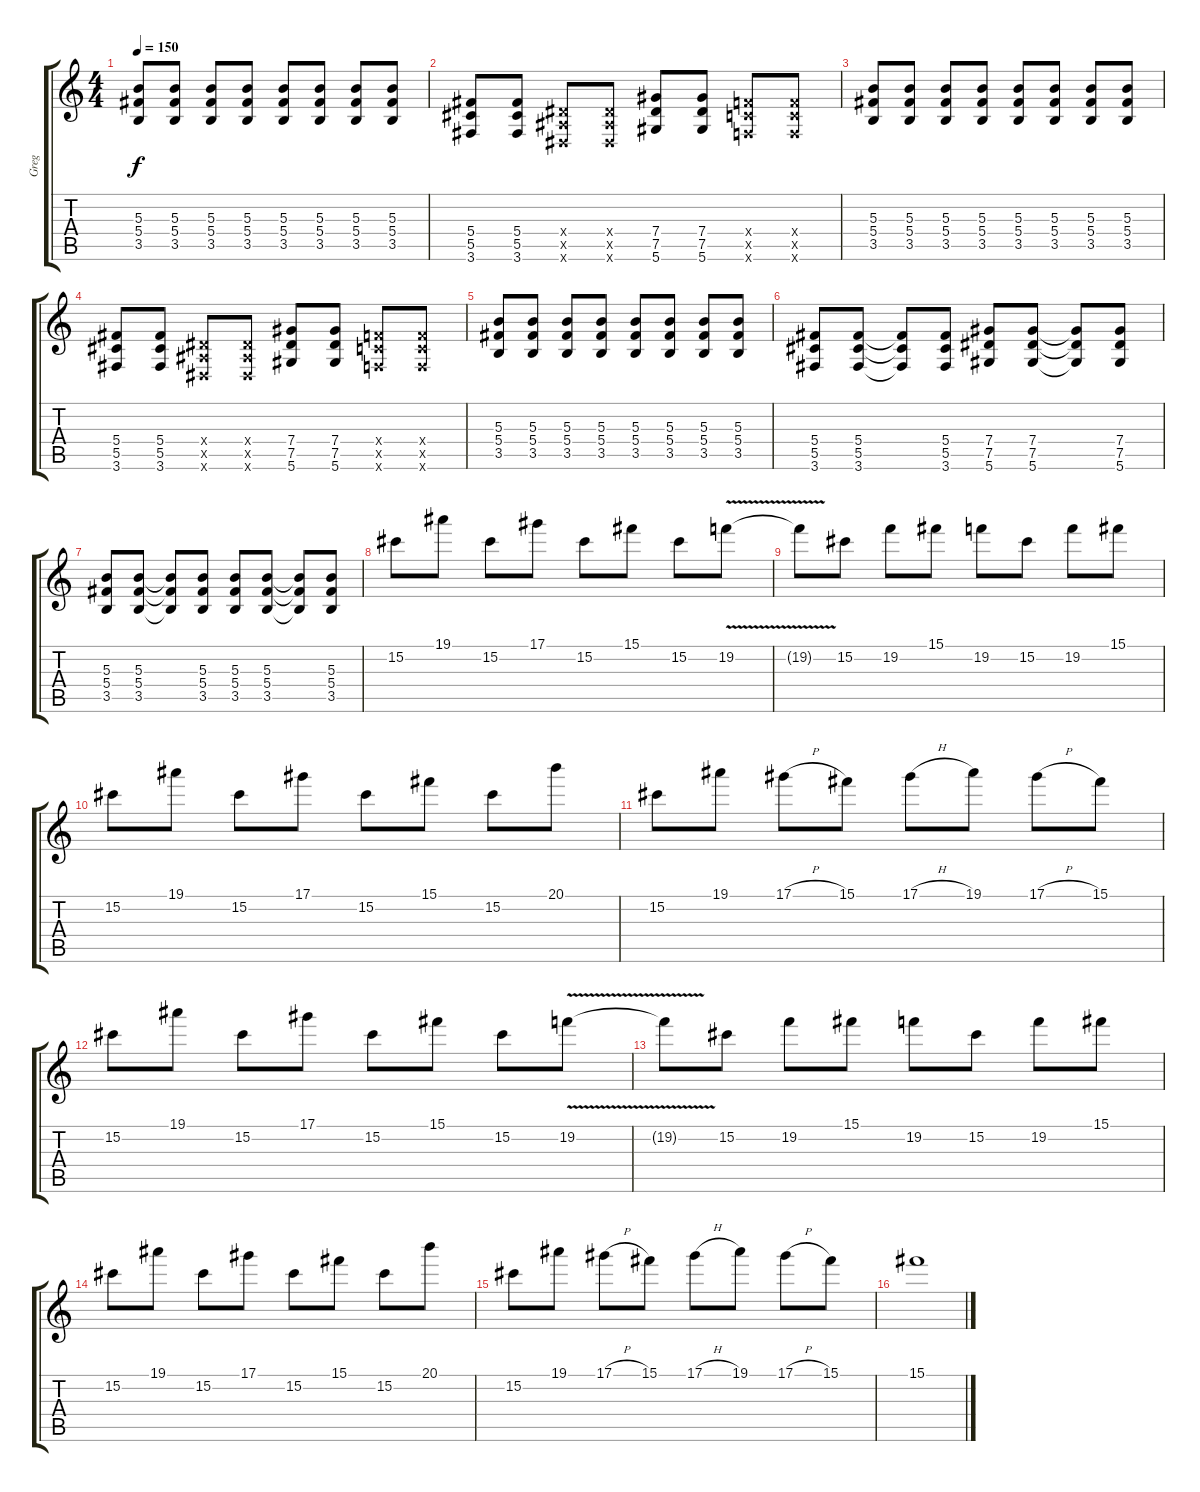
\track ("Greg" "Greg") {instrument distortionguitar}
\staff {score tabs}
\tuning (Eb4 Bb3 Gb3 Db3 Ab2 Eb2) {hide}
\ts (4 4)
\tempo 150
\clef g2
\ks c
(5.3 5.4 3.5).8{dy f} (5.3 5.4 3.5).8 (5.3 5.4 3.5).8 (5.3 5.4 3.5).8 (5.3 5.4 3.5).8 (5.3 5.4 3.5).8 (5.3 5.4 3.5).8 (5.3 5.4 3.5).8 |
(5.4 5.5 3.6).8 (5.4 5.5 3.6).8 (2.4{x} 2.5{x} 0.6{x}).8 (2.4{x} 2.5{x} 0.6{x}).8 (7.4 7.5 5.6).8 (7.4 7.5 5.6).8 (4.4{x} 4.5{x} 2.6{x}).8 (4.4{x} 4.5{x} 2.6{x}).8 |
(5.3 5.4 3.5).8 (5.3 5.4 3.5).8 (5.3 5.4 3.5).8 (5.3 5.4 3.5).8 (5.3 5.4 3.5).8 (5.3 5.4 3.5).8 (5.3 5.4 3.5).8 (5.3 5.4 3.5).8 |
(5.4 5.5 3.6).8 (5.4 5.5 3.6).8 (2.4{x} 2.5{x} 0.6{x}).8 (2.4{x} 2.5{x} 0.6{x}).8 (7.4 7.5 5.6).8 (7.4 7.5 5.6).8 (4.4{x} 4.5{x} 2.6{x}).8 (4.4{x} 4.5{x} 2.6{x}).8 |
(5.3 5.4 3.5).8 (5.3 5.4 3.5).8 (5.3 5.4 3.5).8 (5.3 5.4 3.5).8 (5.3 5.4 3.5).8 (5.3 5.4 3.5).8 (5.3 5.4 3.5).8 (5.3 5.4 3.5).8 |
(5.4 5.5 3.6).8 (5.4 5.5 3.6).8 (5.4{t} 5.5{t} 3.6{t}).8 (5.4 5.5 3.6).8 (7.4 7.5 5.6).8 (7.4 7.5 5.6).8 (7.4{t} 7.5{t} 5.6{t}).8 (7.4 7.5 5.6).8 |
(5.3 5.4 3.5).8 (5.3 5.4 3.5).8 (5.3{t} 5.4{t} 3.5{t}).8 (5.3 5.4 3.5).8 (5.3 5.4 3.5).8 (5.3 5.4 3.5).8 (5.3{t} 5.4{t} 3.5{t}).8 (5.3 5.4 3.5).8 |
15.2.8 19.1.8 15.2.8 17.1.8 15.2.8 15.1.8 15.2.8 19.2{v}.8 |
19.2{t}.8 15.2.8 19.2.8 15.1.8 19.2.8 15.2.8 19.2.8 15.1.8 |
15.2.8 19.1.8 15.2.8 17.1.8 15.2.8 15.1.8 15.2.8 20.1.8 |
15.2.8 19.1.8 17.1{h}.8 15.1.8 17.1{h}.8 19.1.8 17.1{h}.8 15.1.8 |
15.2.8 19.1.8 15.2.8 17.1.8 15.2.8 15.1.8 15.2.8 19.2{v}.8 |
19.2{t}.8 15.2.8 19.2.8 15.1.8 19.2.8 15.2.8 19.2.8 15.1.8 |
15.2.8 19.1.8 15.2.8 17.1.8 15.2.8 15.1.8 15.2.8 20.1.8 |
15.2.8 19.1.8 17.1{h}.8 15.1.8 17.1{h}.8 19.1.8 17.1{h}.8 15.1.8 |
15.1.1{volume 0}
